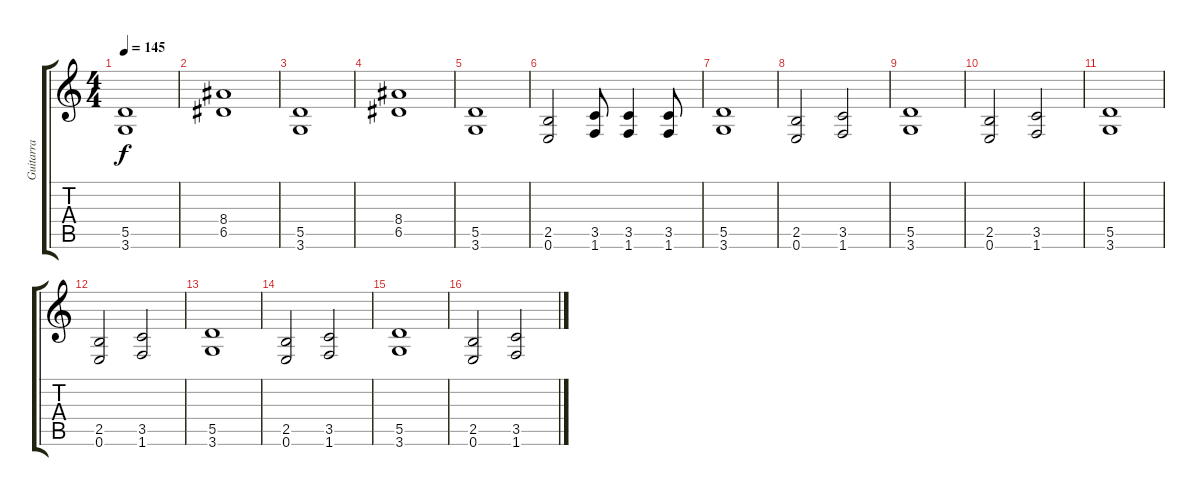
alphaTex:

\track ("Guitarra" "Guitarra") {instrument overdrivenguitar}
\staff {score tabs}
\tuning (E4 B3 G3 D3 A2 E2) {hide}
\ts (4 4)
\tempo 145
\clef g2
\ks c
(5.5 3.6).1{dy f} |
(8.4 6.5).1 |
(5.5 3.6).1 |
(8.4 6.5).1 |
(5.5 3.6).1 |
(2.5 0.6).2 (3.5 1.6).8 (3.5 1.6).4 (3.5 1.6).8 |
(5.5 3.6).1 |
(2.5 0.6).2 (3.5 1.6).2 |
(5.5 3.6).1 |
(2.5 0.6).2 (3.5 1.6).2 |
(5.5 3.6).1 |
(2.5 0.6).2 (3.5 1.6).2 |
(5.5 3.6).1 |
(2.5 0.6).2 (3.5 1.6).2 |
(5.5 3.6).1 |
(2.5 0.6).2 (3.5 1.6).2
